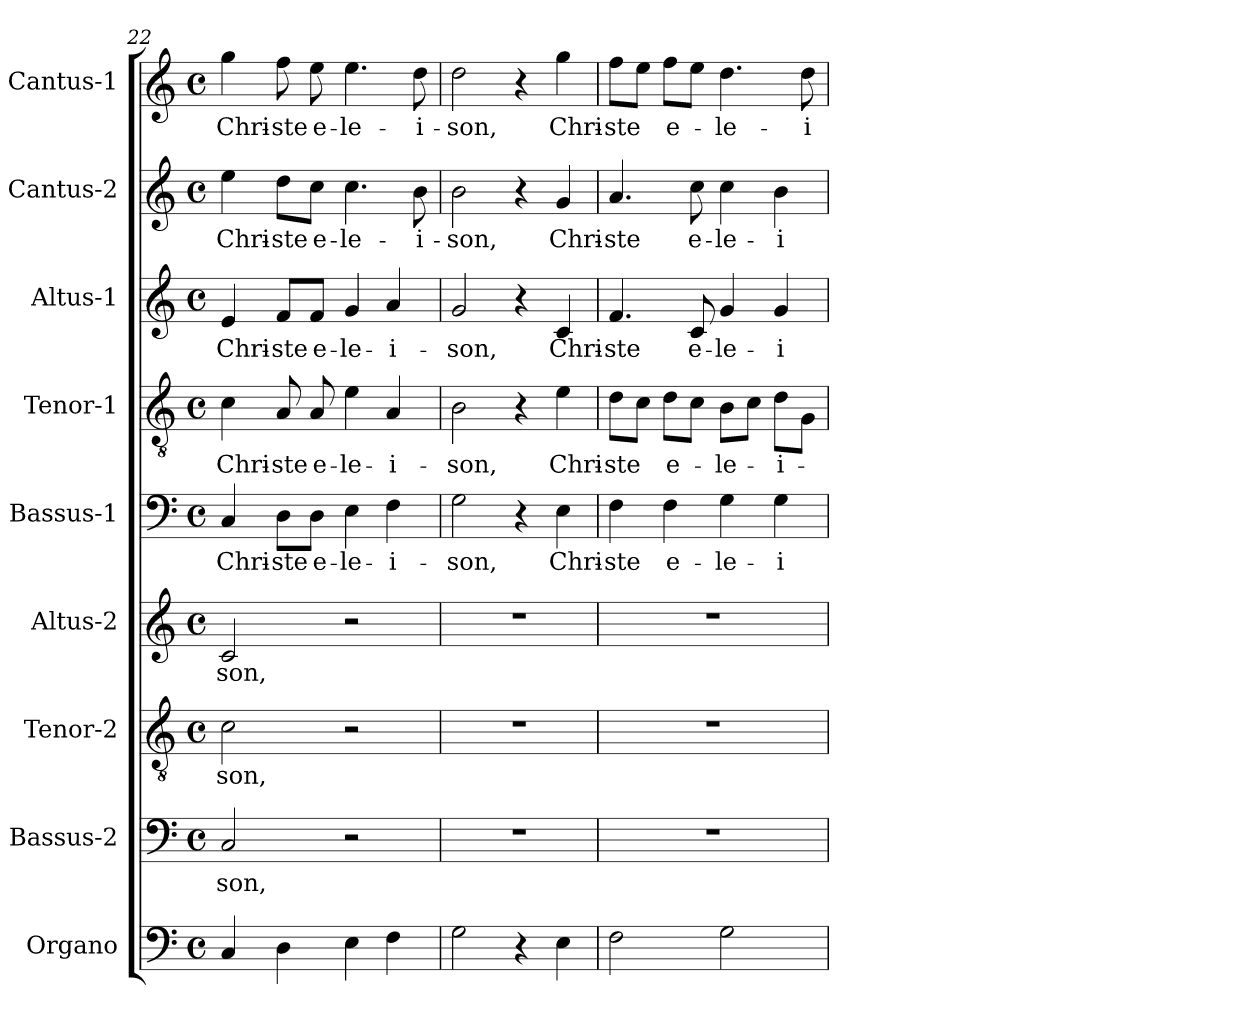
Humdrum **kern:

**kern	**kern	**text	**kern	**text	**kern	**text	**kern	**text	**kern	**text	**kern	**text	**kern	**text	**kern	**text
*part9	*part8	*part8	*part7	*part7	*part6	*part6	*part5	*part5	*part4	*part4	*part3	*part3	*part2	*part2	*part1	*part1
*staff9	*staff8	*staff8	*staff7	*staff7	*staff6	*staff6	*staff5	*staff5	*staff4	*staff4	*staff3	*staff3	*staff2	*staff2	*staff1	*staff1
*I"Organo	*I"Bassus-2	*	*I"Tenor-2	*	*I"Altus-2	*	*I"Bassus-1	*	*I"Tenor-1	*	*I"Altus-1	*	*I"Cantus-2	*	*I"Cantus-1	*
*I'Og	*I'B2	*	*	*	*I'A2	*	*I'B1	*	*I'T1	*	*I'A1	*	*I'C2	*	*I'C1	*
!!LO:LB:g=z
*clefF4	*clefF4	*	*clefGv2	*	*clefG2	*	*clefF4	*	*clefGv2	*	*clefG2	*	*clefG2	*	*clefG2	*
*k[]	*k[]	*	*k[]	*	*k[]	*	*k[]	*	*k[]	*	*k[]	*	*k[]	*	*k[]	*
*C:	*C:	*	*C:	*	*C:	*	*C:	*	*C:	*	*C:	*	*C:	*	*C:	*
*M4/4	*M4/4	*	*M4/4	*	*M4/4	*	*M4/4	*	*M4/4	*	*M4/4	*	*M4/4	*	*M4/4	*
*met(c)	*met(c)	*	*met(c)	*	*met(c)	*	*met(c)	*	*met(c)	*	*met(c)	*	*met(c)	*	*met(c)	*
=22	=22	=22	=22	=22	=22	=22	=22	=22	=22	=22	=22	=22	=22	=22	=22	=22
!	!	!LO:LY:b	!	!	!	!	!	!	!	!	!	!	!	!	!	!
!	!	!	!	!LO:LY:b	!	!	!	!	!	!	!	!	!	!	!	!
!	!	!	!	!	!	!LO:LY:b	!	!	!	!	!	!	!	!	!	!
!	!	!	!	!	!	!	!	!LO:LY:b	!	!	!	!	!	!	!	!
!	!	!	!	!	!	!	!	!	!	!LO:LY:b	!	!	!	!	!	!
!	!	!	!	!	!	!	!	!	!	!	!	!LO:LY:b	!	!	!	!
!	!	!	!	!	!	!	!	!	!	!	!	!	!	!LO:LY:b	!	!
!	!	!	!	!	!	!	!	!	!	!	!	!	!	!	!	!LO:LY:b
4C/	2C/	-son,	2c\	-son,	2c/	-son,	4C/	Chri-	4c\	Chri-	4e/	Chri-	4ee\	Chri-	4gg\	Chri-
!	!	!	!	!	!	!	!	!LO:LY:b	!	!	!	!	!	!	!	!
!	!	!	!	!	!	!	!	!	!	!LO:LY:b	!	!	!	!	!	!
!	!	!	!	!	!	!	!	!	!	!	!	!LO:LY:b	!	!	!	!
!	!	!	!	!	!	!	!	!	!	!	!	!	!	!LO:LY:b	!	!
!	!	!	!	!	!	!	!	!	!	!	!	!	!	!	!	!LO:LY:b
4D\	.	.	.	.	.	.	8D\L	-ste	8A/	-ste	8f/L	-ste	8dd\L	-ste	8ff\	-ste
!	!	!	!	!	!	!	!	!LO:LY:b	!	!	!	!	!	!	!	!
!	!	!	!	!	!	!	!	!	!	!LO:LY:b	!	!	!	!	!	!
!	!	!	!	!	!	!	!	!	!	!	!	!LO:LY:b	!	!	!	!
!	!	!	!	!	!	!	!	!	!	!	!	!	!	!LO:LY:b	!	!
!	!	!	!	!	!	!	!	!	!	!	!	!	!	!	!	!LO:LY:b
.	.	.	.	.	.	.	8D\J	e-	8A/	e-	8f/J	e-	8cc\J	e-	8ee\	e-
!	!	!	!	!	!	!	!	!LO:LY:b	!	!	!	!	!	!	!	!
!	!	!	!	!	!	!	!	!	!	!LO:LY:b	!	!	!	!	!	!
!	!	!	!	!	!	!	!	!	!	!	!	!LO:LY:b	!	!	!	!
!	!	!	!	!	!	!	!	!	!	!	!	!	!	!LO:LY:b	!	!
!	!	!	!	!	!	!	!	!	!	!	!	!	!	!	!	!LO:LY:b
4E\	2r	.	2r	.	2r	.	4E\	-le-	4e\	-le-	4g/	-le-	4.cc\	-le-	4.ee\	-le-
!	!	!	!	!	!	!	!	!LO:LY:b	!	!	!	!	!	!	!	!
!	!	!	!	!	!	!	!	!	!	!LO:LY:b	!	!	!	!	!	!
!	!	!	!	!	!	!	!	!	!	!	!	!LO:LY:b	!	!	!	!
4F\	.	.	.	.	.	.	4F\	-i-	4A/	-i-	4a/	-i-	.	.	.	.
!	!	!	!	!	!	!	!	!	!	!	!	!	!	!LO:LY:b	!	!
!	!	!	!	!	!	!	!	!	!	!	!	!	!	!	!	!LO:LY:b
.	.	.	.	.	.	.	.	.	.	.	.	.	8b\	-i-	8dd\	-i-
=23	=23	=23	=23	=23	=23	=23	=23	=23	=23	=23	=23	=23	=23	=23	=23	=23
!	!	!	!	!	!	!	!	!LO:LY:b	!	!	!	!	!	!	!	!
!	!	!	!	!	!	!	!	!	!	!LO:LY:b	!	!	!	!	!	!
!	!	!	!	!	!	!	!	!	!	!	!	!LO:LY:b	!	!	!	!
!	!	!	!	!	!	!	!	!	!	!	!	!	!	!LO:LY:b	!	!
!	!	!	!	!	!	!	!	!	!	!	!	!	!	!	!	!LO:LY:b
2G\	1r	.	1r	.	1r	.	2G\	-son,	2B\	-son,	2g/	-son,	2b\	-son,	2dd\	-son,
4r	.	.	.	.	.	.	4r	.	4r	.	4r	.	4r	.	4r	.
!	!	!	!	!	!	!	!	!LO:LY:b	!	!	!	!	!	!	!	!
!	!	!	!	!	!	!	!	!	!	!LO:LY:b	!	!	!	!	!	!
!	!	!	!	!	!	!	!	!	!	!	!	!LO:LY:b	!	!	!	!
!	!	!	!	!	!	!	!	!	!	!	!	!	!	!LO:LY:b	!	!
!	!	!	!	!	!	!	!	!	!	!	!	!	!	!	!	!LO:LY:b
4E\	.	.	.	.	.	.	4E\	Chri-	4e\	Chri-	4c/	Chri-	4g/	Chri-	4gg\	Chri-
=24	=24	=24	=24	=24	=24	=24	=24	=24	=24	=24	=24	=24	=24	=24	=24	=24
!	!	!	!	!	!	!	!	!LO:LY:b	!	!	!	!	!	!	!	!
!	!	!	!	!	!	!	!	!	!	!LO:LY:b	!	!	!	!	!	!
!	!	!	!	!	!	!	!	!	!	!	!	!LO:LY:b	!	!	!	!
!	!	!	!	!	!	!	!	!	!	!	!	!	!	!LO:LY:b	!	!
!	!	!	!	!	!	!	!	!	!	!	!	!	!	!	!	!LO:LY:b
2F\	1r	.	1r	.	1r	.	4F\	-ste	8d\L	-ste	4.f/	-ste	4.a/	-ste	8ff\L	-ste
.	.	.	.	.	.	.	.	.	8c\J	.	.	.	.	.	8ee\J	.
!	!	!	!	!	!	!	!	!LO:LY:b	!	!	!	!	!	!	!	!
!	!	!	!	!	!	!	!	!	!	!LO:LY:b	!	!	!	!	!	!
!	!	!	!	!	!	!	!	!	!	!	!	!	!	!	!	!LO:LY:b
.	.	.	.	.	.	.	4F\	e-	8d\L	e-	.	.	.	.	8ff\L	e-
!	!	!	!	!	!	!	!	!	!	!	!	!LO:LY:b	!	!	!	!
!	!	!	!	!	!	!	!	!	!	!	!	!	!	!LO:LY:b	!	!
.	.	.	.	.	.	.	.	.	8c\J	.	8c/	e-	8cc\	e-	8ee\J	.
!	!	!	!	!	!	!	!	!LO:LY:b	!	!	!	!	!	!	!	!
!	!	!	!	!	!	!	!	!	!	!LO:LY:b	!	!	!	!	!	!
!	!	!	!	!	!	!	!	!	!	!	!	!LO:LY:b	!	!	!	!
!	!	!	!	!	!	!	!	!	!	!	!	!	!	!LO:LY:b	!	!
!	!	!	!	!	!	!	!	!	!	!	!	!	!	!	!	!LO:LY:b
2G\	.	.	.	.	.	.	4G\	-le-	8B\L	-le-	4g/	-le-	4cc\	-le-	4.dd\	-le-
.	.	.	.	.	.	.	.	.	8c\J	.	.	.	.	.	.	.
!	!	!	!	!	!	!	!	!LO:LY:b	!	!	!	!	!	!	!	!
!	!	!	!	!	!	!	!	!	!	!LO:LY:b	!	!	!	!	!	!
!	!	!	!	!	!	!	!	!	!	!	!	!LO:LY:b	!	!	!	!
!	!	!	!	!	!	!	!	!	!	!	!	!	!	!LO:LY:b	!	!
.	.	.	.	.	.	.	4G\	-i-	8d\L	-i-	4g/	-i-	4b\	-i-	.	.
!	!	!	!	!	!	!	!	!	!	!	!	!	!	!	!	!LO:LY:b
.	.	.	.	.	.	.	.	.	8G\J	.	.	.	.	.	8dd\	-i-
=	=	=	=	=	=	=	=	=	=	=	=	=	=	=	=	=
*-	*-	*-	*-	*-	*-	*-	*-	*-	*-	*-	*-	*-	*-	*-	*-	*-
